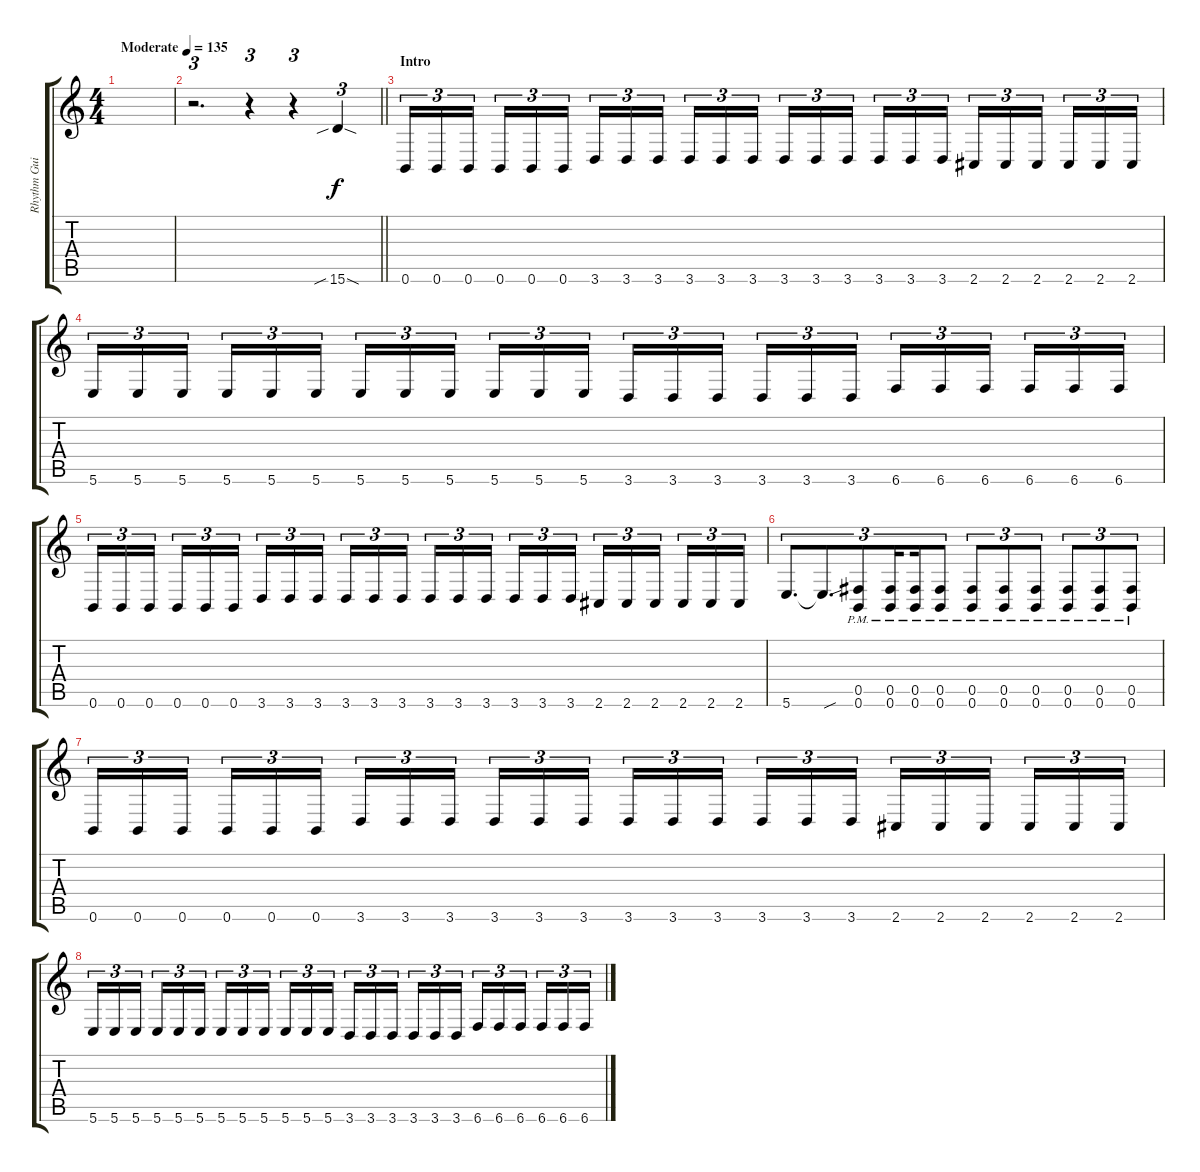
\track ("Rhythm Guitar 2" "Rhythm Gui") {instrument distortionguitar}
\staff {score tabs}
\tuning (Db4 Ab3 E3 B2 Gb2 B1) {hide}
\ts (4 4)
\tempo (135 "Moderate")
\clef g2
\ks c
|
\barLineRight lightlight
r.2{d tu (3 2)} r.4{tu (3 2)} r.4{tu (3 2)} 15.6{sib sod}.4{tu (3 2)} |
\section ("" "Intro")
0.6.16{tu (3 2)} 0.6.16{tu (3 2)} 0.6.16{tu (3 2) beam splitsecondary} 0.6.16{tu (3 2)} 0.6.16{tu (3 2)} 0.6.16{tu (3 2)} 3.6.16{tu (3 2)} 3.6.16{tu (3 2)} 3.6.16{tu (3 2) beam splitsecondary} 3.6.16{tu (3 2)} 3.6.16{tu (3 2)} 3.6.16{tu (3 2)} 3.6.16{tu (3 2)} 3.6.16{tu (3 2)} 3.6.16{tu (3 2) beam splitsecondary} 3.6.16{tu (3 2)} 3.6.16{tu (3 2)} 3.6.16{tu (3 2)} 2.6.16{tu (3 2)} 2.6.16{tu (3 2)} 2.6.16{tu (3 2) beam splitsecondary} 2.6.16{tu (3 2)} 2.6.16{tu (3 2)} 2.6.16{tu (3 2)} |
5.6.16{tu (3 2)} 5.6.16{tu (3 2)} 5.6.16{tu (3 2) beam splitsecondary} 5.6.16{tu (3 2)} 5.6.16{tu (3 2)} 5.6.16{tu (3 2)} 5.6.16{tu (3 2)} 5.6.16{tu (3 2)} 5.6.16{tu (3 2) beam splitsecondary} 5.6.16{tu (3 2)} 5.6.16{tu (3 2)} 5.6.16{tu (3 2)} 3.6.16{tu (3 2)} 3.6.16{tu (3 2)} 3.6.16{tu (3 2) beam splitsecondary} 3.6.16{tu (3 2)} 3.6.16{tu (3 2)} 3.6.16{tu (3 2)} 6.6.16{tu (3 2)} 6.6.16{tu (3 2)} 6.6.16{tu (3 2) beam splitsecondary} 6.6.16{tu (3 2)} 6.6.16{tu (3 2)} 6.6.16{tu (3 2)} |
0.6.16{tu (3 2)} 0.6.16{tu (3 2)} 0.6.16{tu (3 2) beam splitsecondary} 0.6.16{tu (3 2)} 0.6.16{tu (3 2)} 0.6.16{tu (3 2)} 3.6.16{tu (3 2)} 3.6.16{tu (3 2)} 3.6.16{tu (3 2) beam splitsecondary} 3.6.16{tu (3 2)} 3.6.16{tu (3 2)} 3.6.16{tu (3 2)} 3.6.16{tu (3 2)} 3.6.16{tu (3 2)} 3.6.16{tu (3 2) beam splitsecondary} 3.6.16{tu (3 2)} 3.6.16{tu (3 2)} 3.6.16{tu (3 2)} 2.6.16{tu (3 2)} 2.6.16{tu (3 2)} 2.6.16{tu (3 2) beam splitsecondary} 2.6.16{tu (3 2)} 2.6.16{tu (3 2)} 2.6.16{tu (3 2)} |
5.6.8{d tu (3 2)} 5.6{sou t}.8{d tu (3 2)} (0.5{pm} 0.6{pm}).8{tu (3 2)} (0.5{pm} 0.6{pm}).16{tu (3 2) beam splitsecondary} (0.5{pm} 0.6{pm}).16{tu (3 2)} (0.5{pm} 0.6{pm}).8{tu (3 2)} (0.5{pm} 0.6{pm}).8{tu (3 2)} (0.5{pm} 0.6{pm}).8{tu (3 2)} (0.5{pm} 0.6{pm}).8{tu (3 2)} (0.5{pm} 0.6{pm}).8{tu (3 2)} (0.5{pm} 0.6{pm}).8{tu (3 2)} (0.5{pm} 0.6{pm}).8{tu (3 2)} |
0.6.16{tu (3 2)} 0.6.16{tu (3 2)} 0.6.16{tu (3 2) beam splitsecondary} 0.6.16{tu (3 2)} 0.6.16{tu (3 2)} 0.6.16{tu (3 2)} 3.6.16{tu (3 2)} 3.6.16{tu (3 2)} 3.6.16{tu (3 2) beam splitsecondary} 3.6.16{tu (3 2)} 3.6.16{tu (3 2)} 3.6.16{tu (3 2)} 3.6.16{tu (3 2)} 3.6.16{tu (3 2)} 3.6.16{tu (3 2) beam splitsecondary} 3.6.16{tu (3 2)} 3.6.16{tu (3 2)} 3.6.16{tu (3 2)} 2.6.16{tu (3 2)} 2.6.16{tu (3 2)} 2.6.16{tu (3 2) beam splitsecondary} 2.6.16{tu (3 2)} 2.6.16{tu (3 2)} 2.6.16{tu (3 2)} |
5.6.16{tu (3 2)} 5.6.16{tu (3 2)} 5.6.16{tu (3 2) beam splitsecondary} 5.6.16{tu (3 2)} 5.6.16{tu (3 2)} 5.6.16{tu (3 2)} 5.6.16{tu (3 2)} 5.6.16{tu (3 2)} 5.6.16{tu (3 2) beam splitsecondary} 5.6.16{tu (3 2)} 5.6.16{tu (3 2)} 5.6.16{tu (3 2)} 3.6.16{tu (3 2)} 3.6.16{tu (3 2)} 3.6.16{tu (3 2) beam splitsecondary} 3.6.16{tu (3 2)} 3.6.16{tu (3 2)} 3.6.16{tu (3 2)} 6.6.16{tu (3 2)} 6.6.16{tu (3 2)} 6.6.16{tu (3 2) beam splitsecondary} 6.6.16{tu (3 2)} 6.6.16{tu (3 2)} 6.6.16{tu (3 2)}
